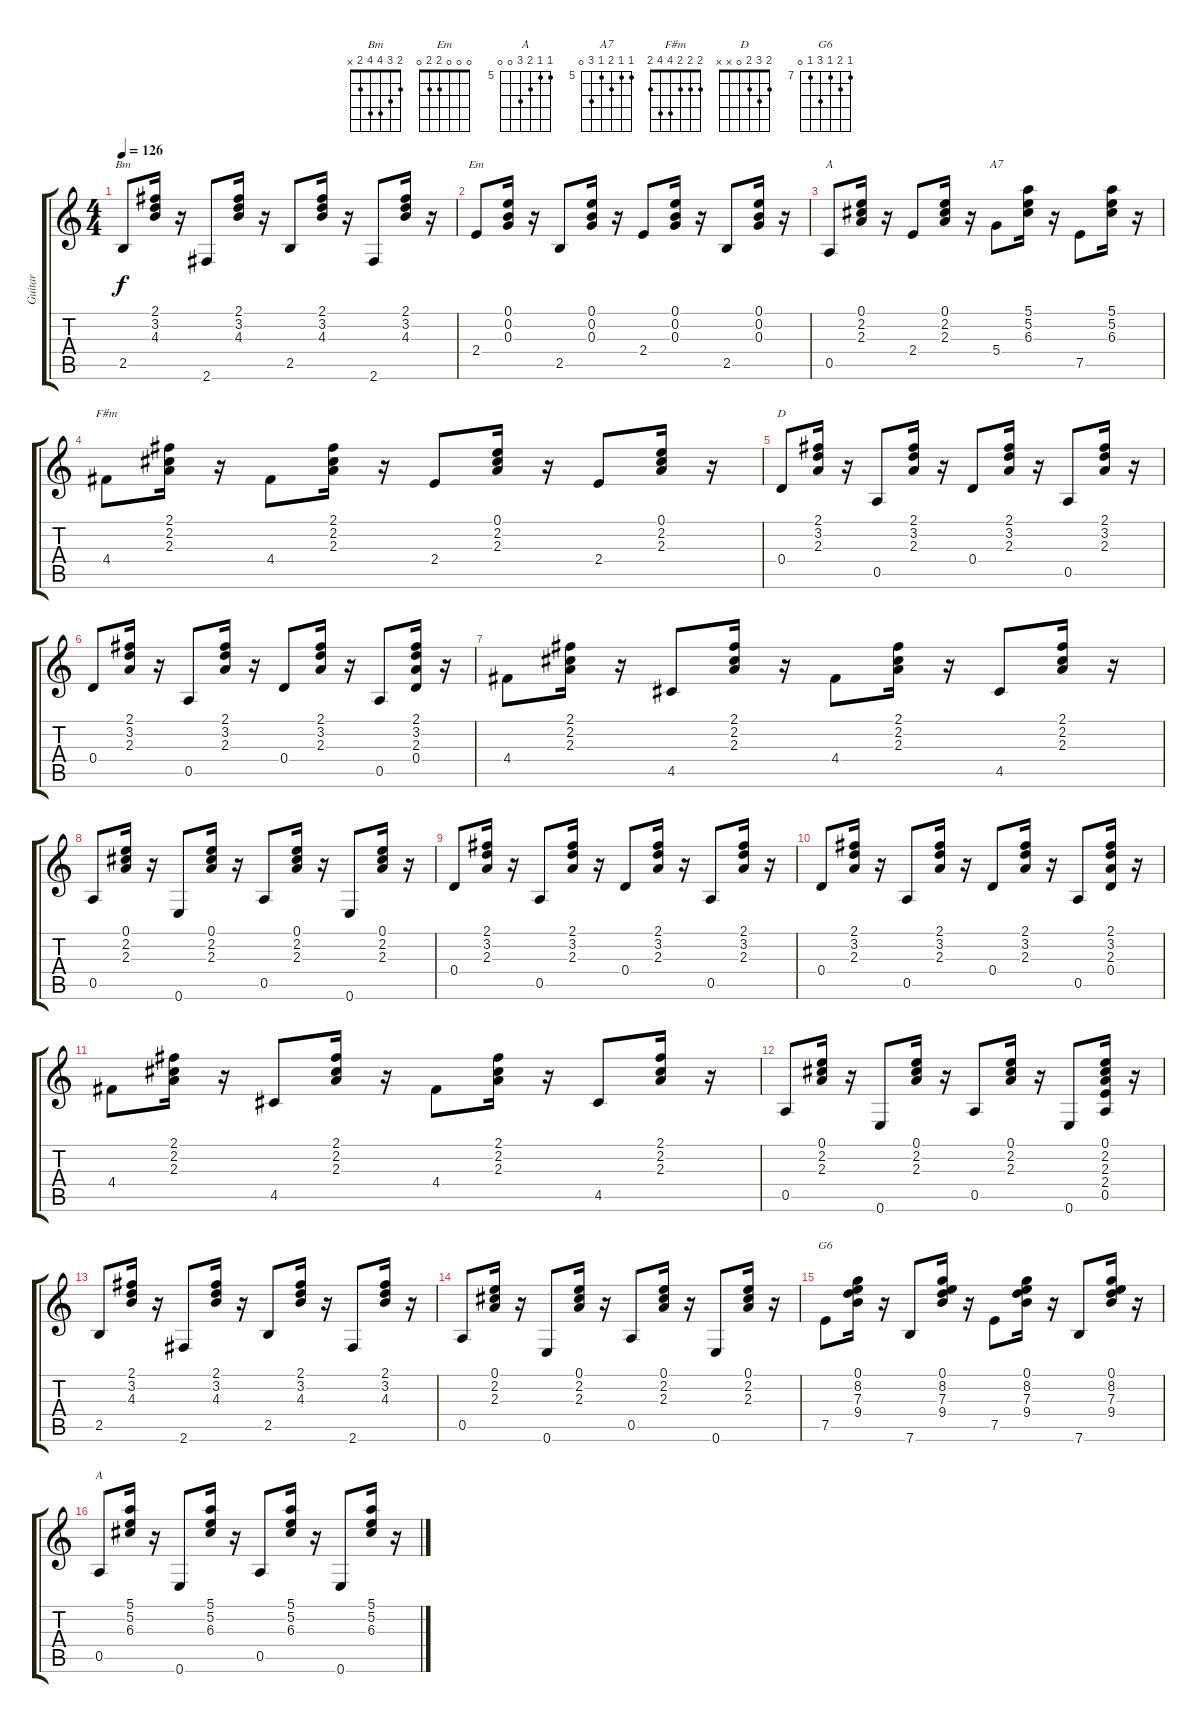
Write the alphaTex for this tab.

\track ("Guitar" "Guitar") {instrument acousticguitarsteel}
\staff {score tabs}
\tuning (E4 B3 G3 D3 A2 E2) {hide}
\chord ("Bm" 2 3 4 4 2 x)
\chord ("Em" 0 0 0 2 2 0)
\chord ("A" 0 2 2 2 0 x)
\chord ("A7" 5 5 6 5 7 0) {firstfret 5}
\chord ("F#m" 2 2 2 4 4 2)
\chord ("D" 2 3 2 0 x x)
\chord ("G6" 7 8 7 9 7 0) {firstfret 7}
\chord ("A" 5 5 6 7 0 0) {firstfret 5}
\ts (4 4)
\tempo 126
\clef g2
\ks c
2.5.8{ch "Bm" dy f} (2.1 3.2 4.3).16 r.16 2.6.8 (2.1 3.2 4.3).16 r.16 2.5.8 (2.1 3.2 4.3).16 r.16 2.6.8 (2.1 3.2 4.3).16 r.16 |
2.4.8{ch "Em"} (0.1 0.2 0.3).16 r.16 2.5.8 (0.1 0.2 0.3).16 r.16 2.4.8 (0.1 0.2 0.3).16 r.16 2.5.8 (0.1 0.2 0.3).16 r.16 |
0.5.8{ch "A"} (0.1 2.2 2.3).16 r.16 2.4.8 (0.1 2.2 2.3).16 r.16 5.4.8{ch "A7"} (5.1 5.2 6.3).16 r.16 7.5.8 (5.1 5.2 6.3).16 r.16 |
4.4.8{ch "F#m"} (2.1 2.2 2.3).16 r.16 4.4.8 (2.1 2.2 2.3).16 r.16 2.4.8 (0.1 2.2 2.3).16 r.16 2.4.8 (0.1 2.2 2.3).16 r.16 |
0.4.8{ch "D"} (2.1 3.2 2.3).16 r.16 0.5.8 (2.1 3.2 2.3).16 r.16 0.4.8 (2.1 3.2 2.3).16 r.16 0.5.8 (2.1 3.2 2.3).16 r.16 |
0.4.8 (2.1 3.2 2.3).16 r.16 0.5.8 (2.1 3.2 2.3).16 r.16 0.4.8 (2.1 3.2 2.3).16 r.16 0.5.8 (2.1 3.2 2.3 0.4).16 r.16 |
4.4.8 (2.1 2.2 2.3).16 r.16 4.5.8 (2.1 2.2 2.3).16 r.16 4.4.8 (2.1 2.2 2.3).16 r.16 4.5.8 (2.1 2.2 2.3).16 r.16 |
0.5.8 (0.1 2.2 2.3).16 r.16 0.6.8 (0.1 2.2 2.3).16 r.16 0.5.8 (0.1 2.2 2.3).16 r.16 0.6.8 (0.1 2.2 2.3).16 r.16 |
0.4.8 (2.1 3.2 2.3).16 r.16 0.5.8 (2.1 3.2 2.3).16 r.16 0.4.8 (2.1 3.2 2.3).16 r.16 0.5.8 (2.1 3.2 2.3).16 r.16 |
0.4.8 (2.1 3.2 2.3).16 r.16 0.5.8 (2.1 3.2 2.3).16 r.16 0.4.8 (2.1 3.2 2.3).16 r.16 0.5.8 (2.1 3.2 2.3 0.4).16 r.16 |
4.4.8 (2.1 2.2 2.3).16 r.16 4.5.8 (2.1 2.2 2.3).16 r.16 4.4.8 (2.1 2.2 2.3).16 r.16 4.5.8 (2.1 2.2 2.3).16 r.16 |
0.5.8 (0.1 2.2 2.3).16 r.16 0.6.8 (0.1 2.2 2.3).16 r.16 0.5.8 (0.1 2.2 2.3).16 r.16 0.6.8 (0.1 2.2 2.3 2.4 0.5).16 r.16 |
2.5.8 (2.1 3.2 4.3).16 r.16 2.6.8 (2.1 3.2 4.3).16 r.16 2.5.8 (2.1 3.2 4.3).16 r.16 2.6.8 (2.1 3.2 4.3).16 r.16 |
0.5.8 (0.1 2.2 2.3).16 r.16 0.6.8 (0.1 2.2 2.3).16 r.16 0.5.8 (0.1 2.2 2.3).16 r.16 0.6.8 (0.1 2.2 2.3).16 r.16 |
7.5.8{ch "G6"} (0.1 8.2 7.3 9.4).16 r.16 7.6.8 (0.1 8.2 7.3 9.4).16 r.16 7.5.8 (0.1 8.2 7.3 9.4).16 r.16 7.6.8 (0.1 8.2 7.3 9.4).16 r.16 |
0.5.8{ch "A"} (5.1 5.2 6.3).16 r.16 0.6.8 (5.1 5.2 6.3).16 r.16 0.5.8 (5.1 5.2 6.3).16 r.16 0.6.8 (5.1 5.2 6.3).16 r.16
